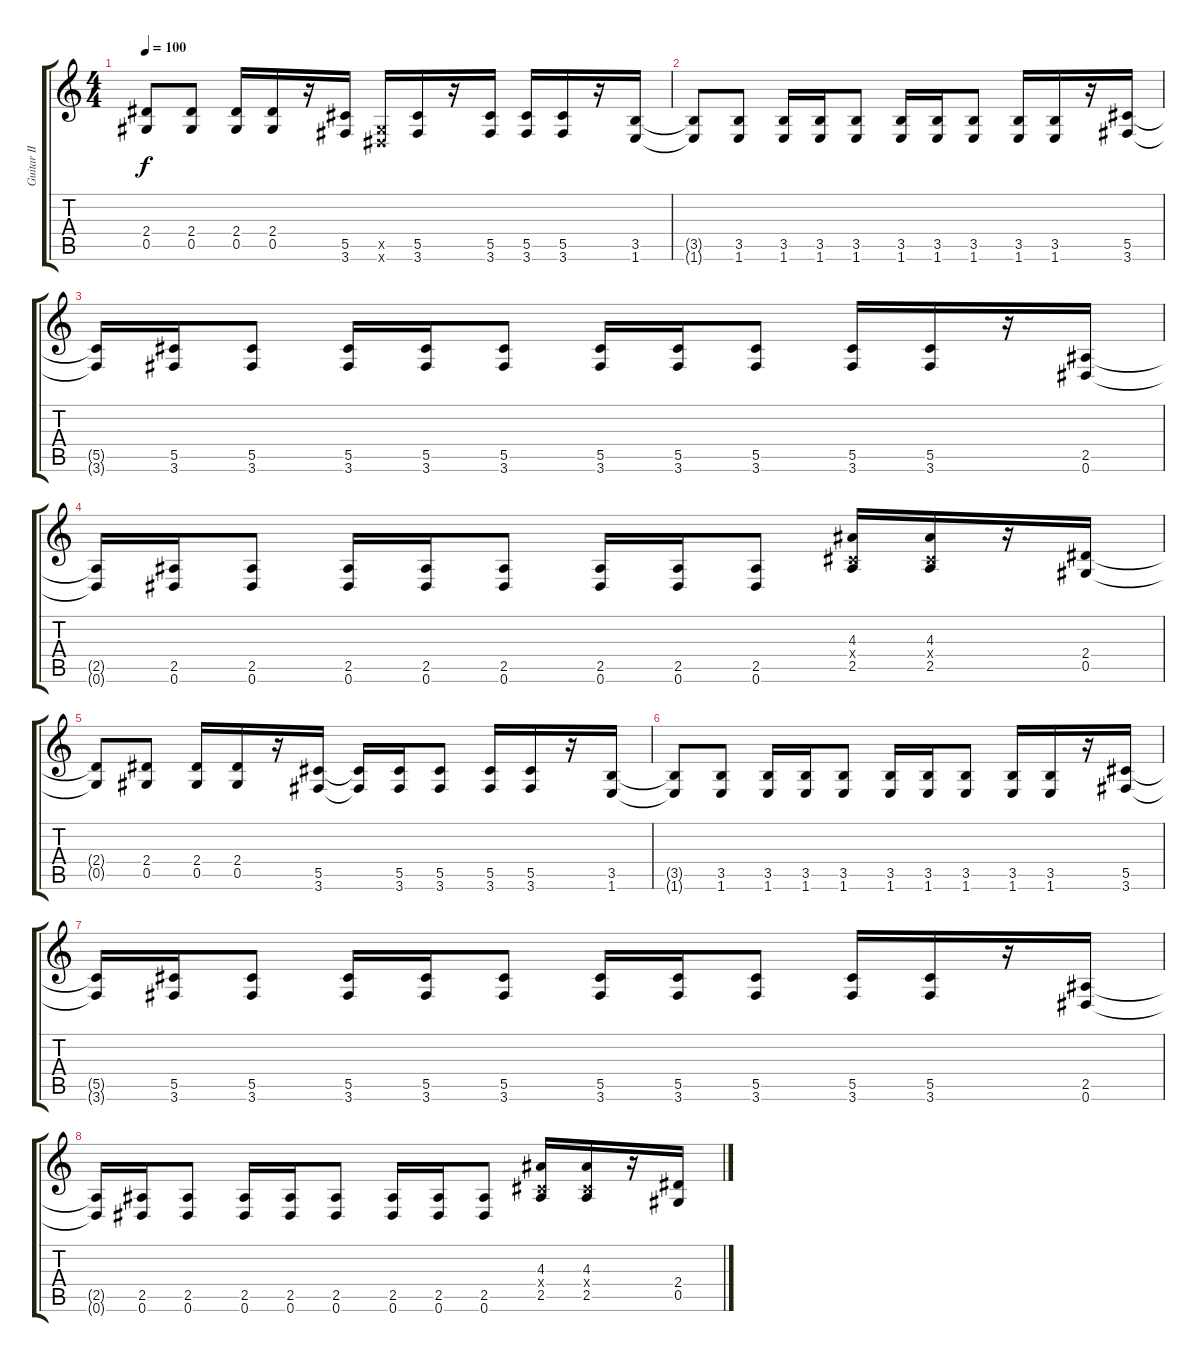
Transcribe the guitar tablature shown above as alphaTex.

\track ("Guitar II" "Guitar II") {instrument distortionguitar}
\staff {score tabs}
\tuning (Eb4 Bb3 Gb3 Db3 Ab2 Eb2) {hide}
\ts (4 4)
\tempo 100
\clef g2
\ks c
(2.4{t} 0.5{t}).8{dy f} (2.4 0.5).8 (2.4 0.5).16 (2.4 0.5).16 r.16 (5.5 3.6).16 (0.5{x} 0.6{x}).16 (5.5 3.6).16 r.16 (5.5 3.6).16 (5.5 3.6).16 (5.5 3.6).16 r.16 (3.5 1.6).16 |
(3.5{t} 1.6{t}).8 (3.5 1.6).8 (3.5 1.6).16 (3.5 1.6).16 (3.5 1.6).8 (3.5 1.6).16 (3.5 1.6).16 (3.5 1.6).8 (3.5 1.6).16 (3.5 1.6).16 r.16 (5.5 3.6).16 |
(5.5{t} 3.6{t}).16 (5.5 3.6).16 (5.5 3.6).8 (5.5 3.6).16 (5.5 3.6).16 (5.5 3.6).8 (5.5 3.6).16 (5.5 3.6).16 (5.5 3.6).8 (5.5 3.6).16 (5.5 3.6).16 r.16 (2.5 0.6).16 |
(2.5{t} 0.6{t}).16 (2.5 0.6).16 (2.5 0.6).8 (2.5 0.6).16 (2.5 0.6).16 (2.5 0.6).8 (2.5 0.6).16 (2.5 0.6).16 (2.5 0.6).8 (4.3 0.4{x} 2.5).16 (4.3 0.4{x} 2.5).16 r.16 (2.4 0.5).16 |
(2.4{t} 0.5{t}).8 (2.4 0.5).8 (2.4 0.5).16 (2.4 0.5).16 r.16 (5.5 3.6).16 (5.5{t} 3.6{t}).16 (5.5 3.6).16 (5.5 3.6).8 (5.5 3.6).16 (5.5 3.6).16 r.16 (3.5 1.6).16 |
(3.5{t} 1.6{t}).8 (3.5 1.6).8 (3.5 1.6).16 (3.5 1.6).16 (3.5 1.6).8 (3.5 1.6).16 (3.5 1.6).16 (3.5 1.6).8 (3.5 1.6).16 (3.5 1.6).16 r.16 (5.5 3.6).16 |
(5.5{t} 3.6{t}).16 (5.5 3.6).16 (5.5 3.6).8 (5.5 3.6).16 (5.5 3.6).16 (5.5 3.6).8 (5.5 3.6).16 (5.5 3.6).16 (5.5 3.6).8 (5.5 3.6).16 (5.5 3.6).16 r.16 (2.5 0.6).16 |
(2.5{t} 0.6{t}).16 (2.5 0.6).16 (2.5 0.6).8 (2.5 0.6).16 (2.5 0.6).16 (2.5 0.6).8 (2.5 0.6).16 (2.5 0.6).16 (2.5 0.6).8 (4.3 0.4{x} 2.5).16 (4.3 0.4{x} 2.5).16 r.16 (2.4 0.5).16
